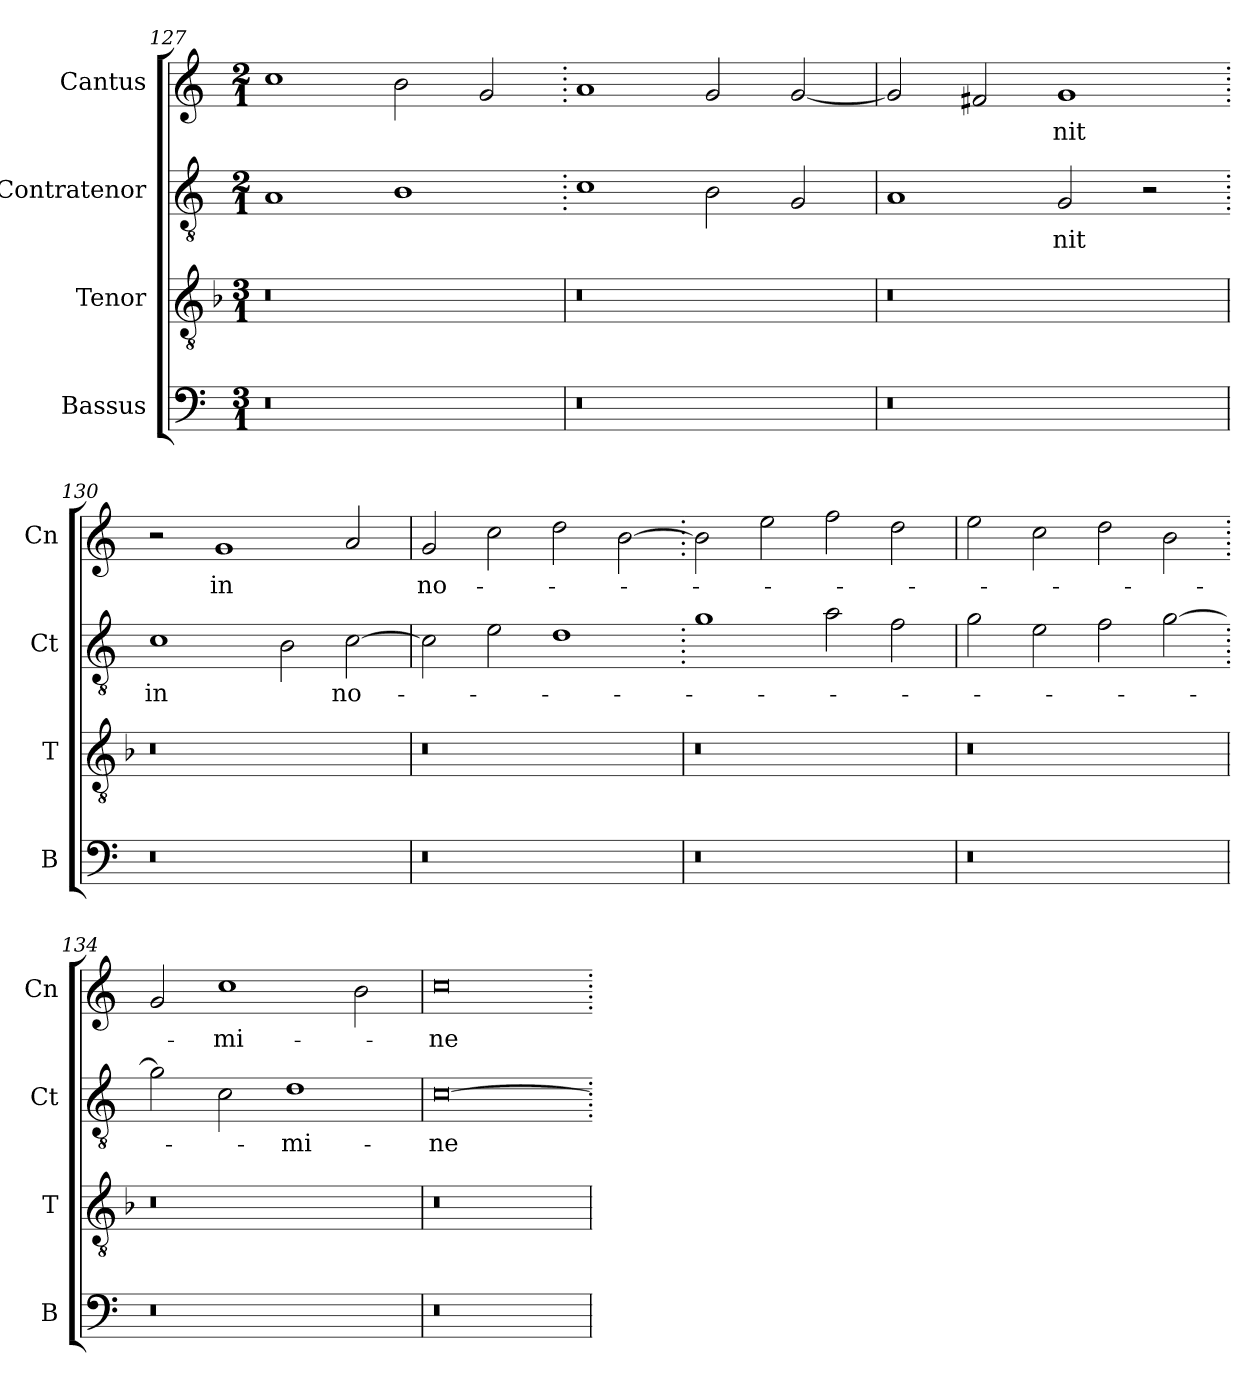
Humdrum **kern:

**kern	**kern	**kern	**text	**kern	**text
*part4	*part3	*part2	*part2	*part1	*part1
*staff4	*staff3	*staff2	*staff2	*staff1	*staff1
*I"Bassus	*I"Tenor	*I"Contratenor	*	*I"Cantus	*
*I'B	*I'T	*I'Ct	*	*I'Cn	*
*clefF4	*clefGv2	*clefGv2	*	*clefG2	*
*k[]	*k[b-]	*k[]	*	*k[]	*
*M3/1	*M3/1	*M2/1	*	*M2/1	*
=127	=127	=127	=127	=127	=127
0r	0r	1A	.	1cc	.
.	.	1B	.	2b\	.
.	.	.	.	2g/	.
=128	=128	=128.	=128.	=128.	=128.
0r	0r	1c	.	1a	.
.	.	2B\	.	2g/	.
.	.	2G/	.	[2g/	.
=129	=129	=129	=129	=129	=129
0r	0r	1A	.	2g/]	.
.	.	.	.	2f#X/	.
.	.	2G/	-nit	1g	-nit
.	.	2r	.	.	.
=130	=130	=130.	=130.	=130.	=130.
0r	0r	1c	in	2r	.
.	.	.	.	1g	in
.	.	2B\	.	.	.
.	.	[2c\	no-	2a/	.
=131	=131	=131	=131	=131	=131
0r	0r	2c\]	.	2g/	no-
.	.	2e\	.	2cc\	.
.	.	1d	.	2dd\	.
.	.	.	.	[2b\	.
=132	=132	=132.	=132.	=132.	=132.
0r	0r	1g	.	2b\]	.
.	.	.	.	2ee\	.
.	.	2a\	.	2ff\	.
.	.	2f\	.	2dd\	.
=133	=133	=133	=133	=133	=133
0r	0r	2g\	.	2ee\	.
.	.	2e\	.	2cc\	.
.	.	2f\	.	2dd\	.
.	.	[2g\	.	2b\	.
=134	=134	=134.	=134.	=134.	=134.
0r	0r	2g\]	.	2g/	.
.	.	2c\	.	1cc	-mi-
.	.	1d	-mi-	.	.
.	.	.	.	2b\	.
=135	=135	=135	=135	=135	=135
0r	0r	[0c	-ne	0cc	-ne
=	=	=.	=.	=.	=.
*-	*-	*-	*-	*-	*-
